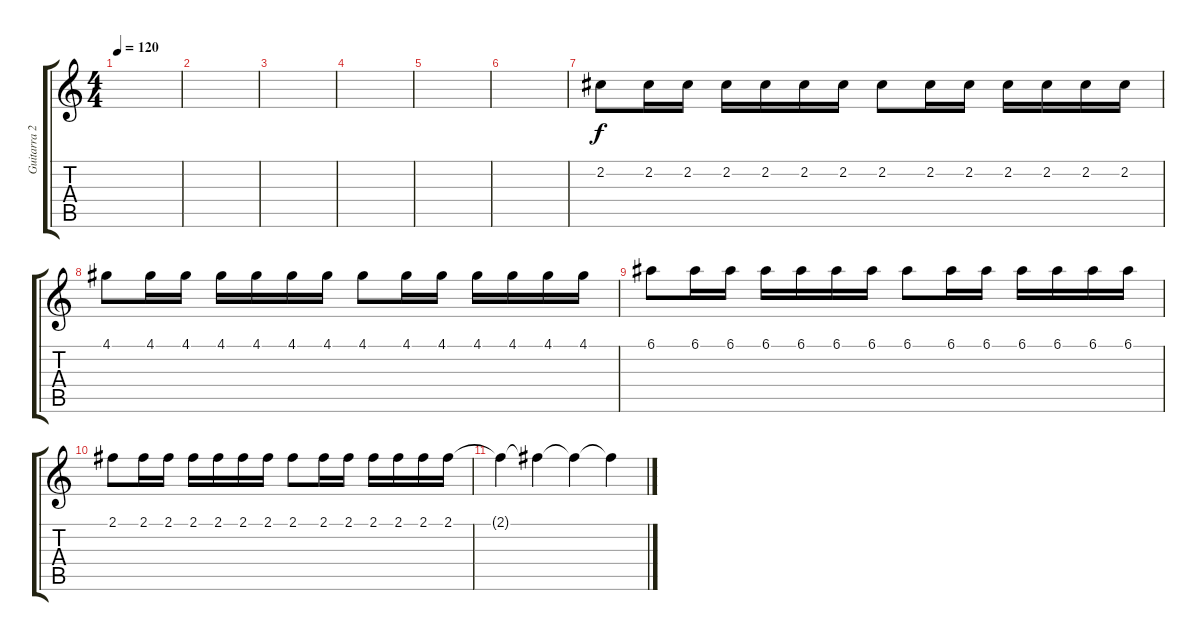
\track ("Guitarra 2" "Guitarra 2") {instrument overdrivenguitar}
\staff {score tabs}
\tuning (E4 B3 G3 D3 A2 E2) {hide}
\ts (4 4)
\tempo 120
\clef g2
\ks c
|
|
|
|
|
|
2.2.8 2.2.16 2.2.16 2.2.16 2.2.16 2.2.16 2.2.16 2.2.8 2.2.16 2.2.16 2.2.16 2.2.16 2.2.16 2.2.16 |
4.1.8 4.1.16 4.1.16 4.1.16 4.1.16 4.1.16 4.1.16 4.1.8 4.1.16 4.1.16 4.1.16 4.1.16 4.1.16 4.1.16 |
6.1.8 6.1.16 6.1.16 6.1.16 6.1.16 6.1.16 6.1.16 6.1.8 6.1.16 6.1.16 6.1.16 6.1.16 6.1.16 6.1.16 |
2.1.8 2.1.16 2.1.16 2.1.16 2.1.16 2.1.16 2.1.16 2.1.8 2.1.16 2.1.16 2.1.16 2.1.16 2.1.16 2.1.16 |
2.1{t}.4 2.1{t}.4 2.1{t}.4 2.1{t}.4
